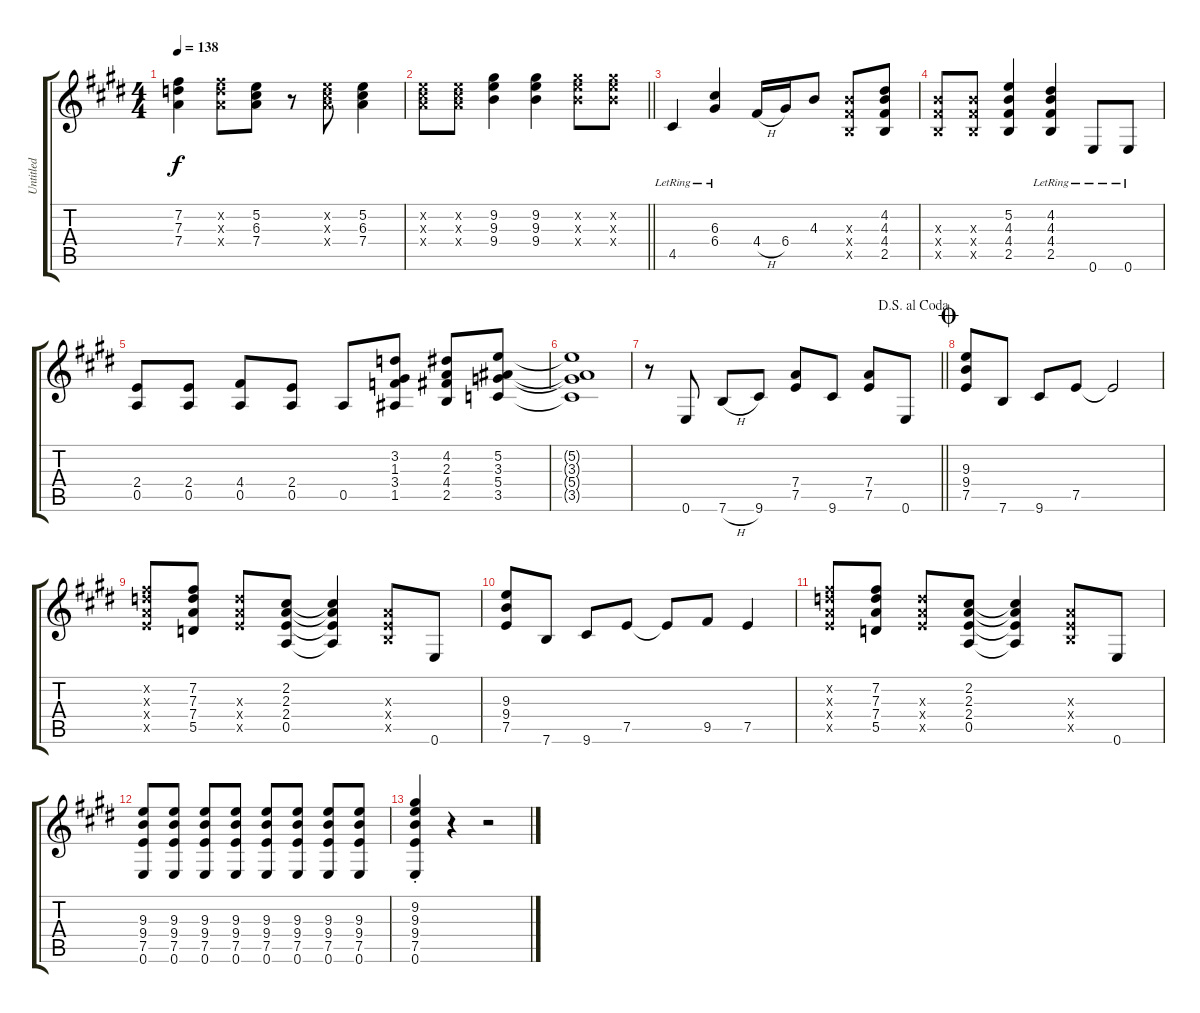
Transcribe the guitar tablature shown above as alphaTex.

\track ("Untitled" "Untitled") {instrument overdrivenguitar}
\staff {score tabs}
\tuning (E4 B3 G3 D3 A2 E2) {hide}
\ts (4 4)
\tempo 138
\clef g2
\ks e
(7.2 7.3 7.4).4{dy f} (7.2{x} 7.3{x} 7.4{x}).8 (5.2 6.3 7.4).8 r.8 (5.2{x} 6.3{x} 7.4{x}).8 (5.2 6.3 7.4).4 |
\barLineRight lightlight
\ks c#minor
(5.2{x} 6.3{x} 7.4{x}).8 (5.2{x} 6.3{x} 7.4{x}).8 (9.2 9.3 9.4).4 (9.2 9.3 9.4).4 (9.2{x} 9.3{x} 9.4{x}).8 (9.2{x} 9.3{x} 9.4{x}).8 |
4.5{lr}.4 (6.3{lr} 6.4{lr}).4 4.4{h}.16 6.4.16 4.3.8 (4.3{x} 4.4{x} 2.5{x}).8 (4.2 4.3 4.4 2.5).8 |
(4.3{x} 4.4{x} 2.5{x}).8 (4.3{x} 4.4{x} 2.5{x}).8 (5.2 4.3 4.4 2.5).4 (4.2{lr} 4.3{lr} 4.4{lr} 2.5{lr}).4 0.6{lr}.8 0.6{lr}.8 |
\ks e
(2.4 0.5).8 (2.4 0.5).8 (4.4 0.5).8 (2.4 0.5).8 0.5.8 (3.2 1.3 3.4 1.5).8 (4.2 2.3 4.4 2.5).8 (5.2 3.3 5.4 3.5).8 |
\ks c#minor
(5.2{t} 3.3{t} 5.4{t} 3.5{t}).1 |
\jump dalsegnoalcoda
\barLineRight lightlight
r.8 0.6.8 7.6{h}.8 9.6.8 (7.4 7.5).8 9.6.8 (7.4 7.5).8 0.6.8 |
\jump coda
\ks e
(9.3 9.4 7.5).8 7.6.8 9.6.8 7.5.8 7.5{t}.2 |
\ks c#minor
(7.2{x} 7.3{x} 7.4{x} 7.5{x}).8 (7.2 7.3 7.4 5.5).8 (7.3{x} 7.4{x} 7.5{x}).8 (2.2 2.3 2.4 0.5).8 (2.2{t} 2.3{t} 2.4{t} 0.5{t}).4 (2.3{x} 2.4{x} 2.5{x}).8 0.6.8 |
(9.3 9.4 7.5).8 7.6.8 9.6.8 7.5.8 7.5{t}.8 9.5.8 7.5.4 |
(7.2{x} 7.3{x} 7.4{x} 7.5{x}).8 (7.2 7.3 7.4 5.5).8 (7.3{x} 7.4{x} 7.5{x}).8 (2.2 2.3 2.4 0.5).8 (2.2{t} 2.3{t} 2.4{t} 0.5{t}).4 (2.3{x} 2.4{x} 2.5{x}).8 0.6.8 |
\ks e
(9.3 9.4 7.5 0.6).8 (9.3 9.4 7.5 0.6).8 (9.3 9.4 7.5 0.6).8 (9.3 9.4 7.5 0.6).8 (9.3 9.4 7.5 0.6).8 (9.3 9.4 7.5 0.6).8 (9.3 9.4 7.5 0.6).8 (9.3 9.4 7.5 0.6).8 |
\ks c#minor
(9.2{st} 9.3{st} 9.4{st} 7.5{st} 0.6{st}).4 r.4 r.2
